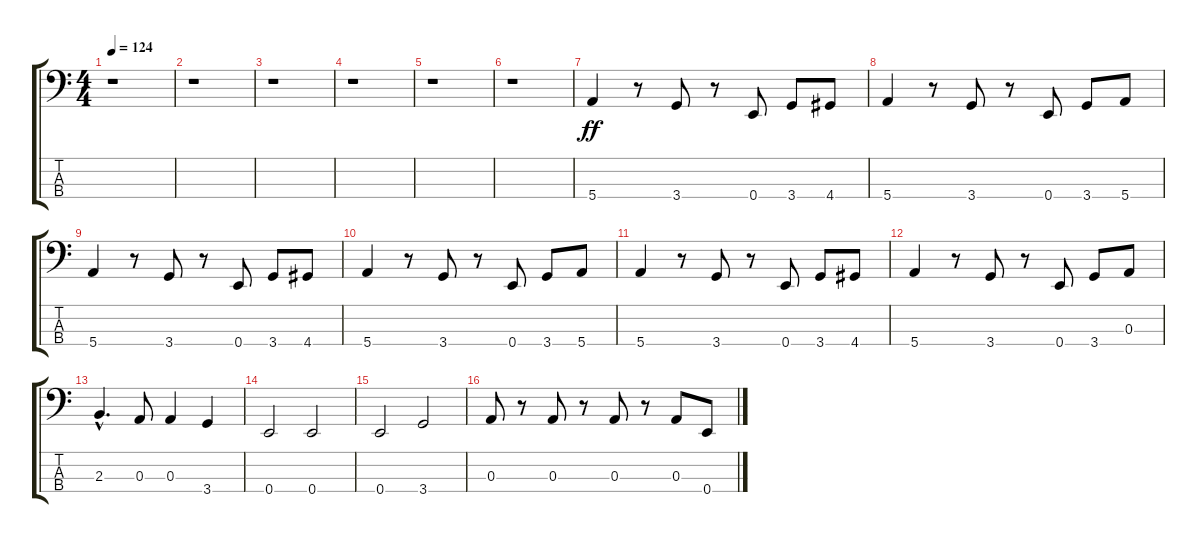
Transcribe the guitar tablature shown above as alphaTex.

\track "" {instrument electricbasspick}
\staff {score tabs}
\tuning (G2 D2 A1 E1) {hide}
\ts (4 4)
\tempo 124
\clef f4
\ks c
r.1{dy f} |
r.1 |
r.1 |
r.1 |
r.1 |
r.1 |
5.4.4{dy ff} r.8 3.4.8 r.8 0.4.8 3.4.8 4.4.8 |
5.4.4 r.8 3.4.8 r.8 0.4.8 3.4.8 5.4.8 |
5.4.4 r.8 3.4.8 r.8 0.4.8 3.4.8 4.4.8 |
5.4.4 r.8 3.4.8 r.8 0.4.8 3.4.8 5.4.8 |
5.4.4 r.8 3.4.8 r.8 0.4.8 3.4.8 4.4.8 |
5.4.4 r.8 3.4.8 r.8 0.4.8 3.4.8 0.3.8 |
2.3{hac}.4{d} 0.3.8 0.3.4 3.4.4 |
0.4.2 0.4.2 |
0.4.2 3.4.2 |
0.3.8 r.8 0.3.8 r.8 0.3.8 r.8 0.3.8 0.4.8
